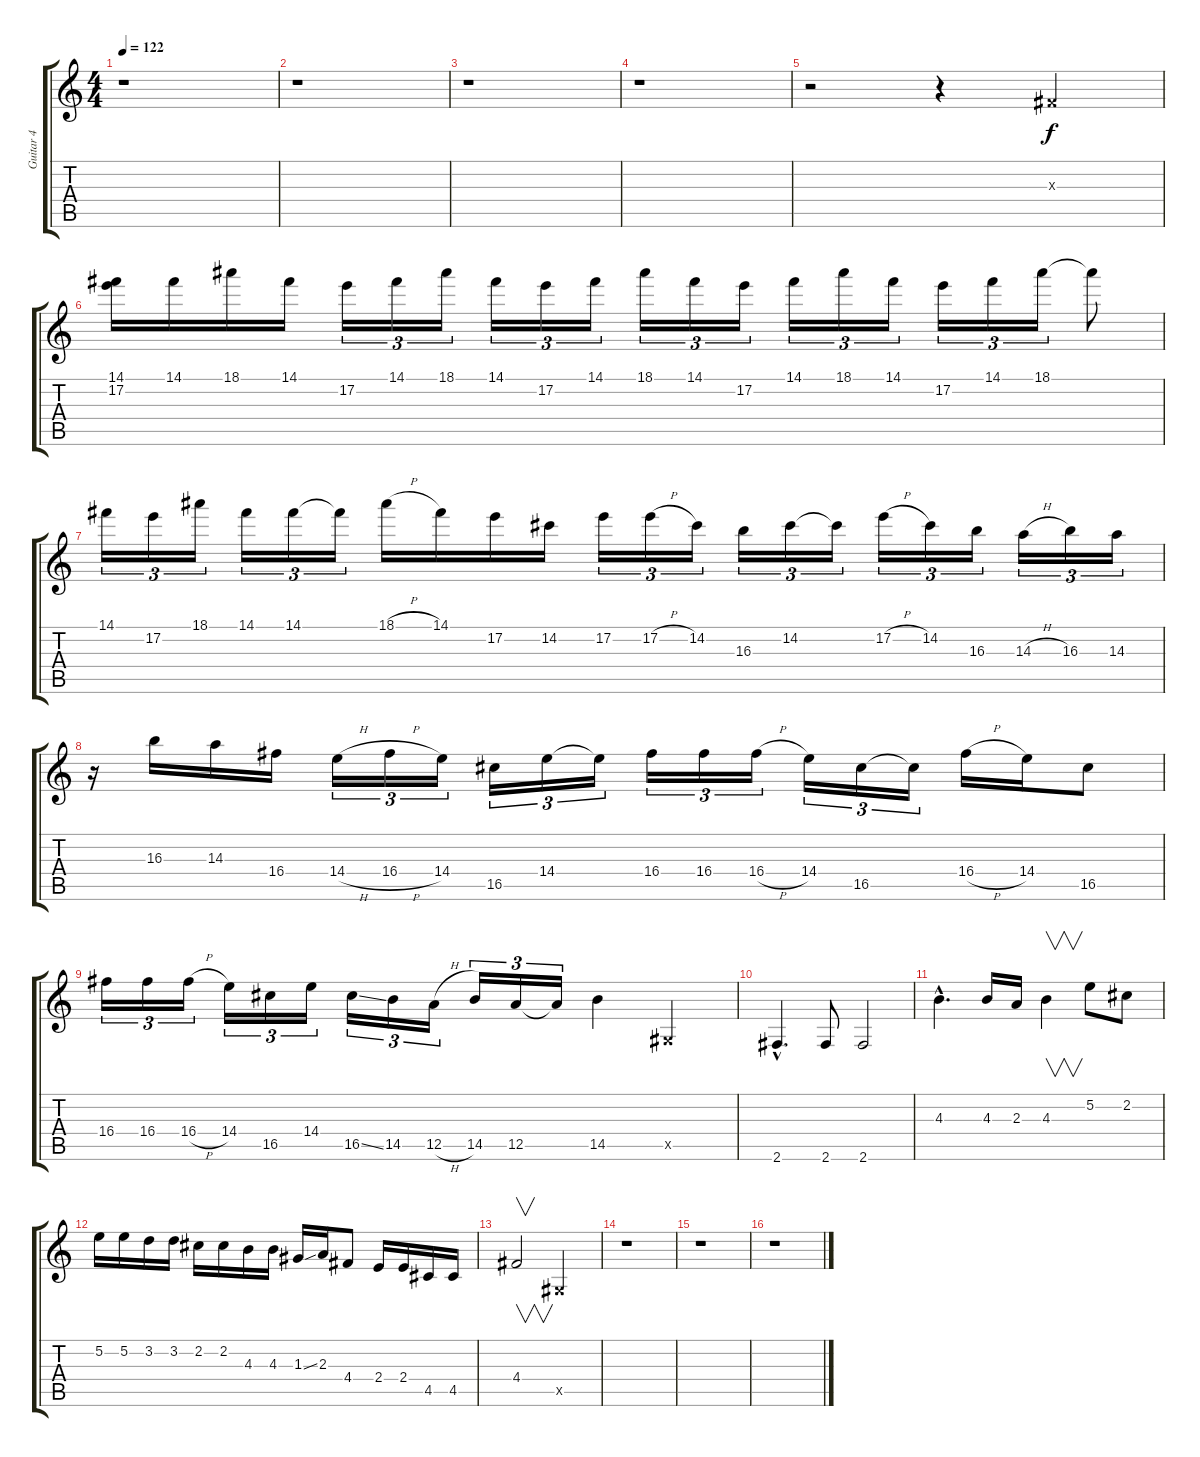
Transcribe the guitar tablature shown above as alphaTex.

\track ("Guitar 4" "Guitar 4") {instrument distortionguitar}
\staff {score tabs}
\tuning (E4 B3 G3 D3 A2 E2) {hide}
\ts (4 4)
\tempo 122
\clef g2
\ks c
r.1{dy f} |
r.1 |
r.1 |
r.1 |
r.2 r.4 -1.3{x}.4 |
(14.1 17.2).16 14.1.16 18.1.16 14.1.16 17.2.16{tu (3 2)} 14.1.16{tu (3 2)} 18.1.16{tu (3 2)} 14.1.16{tu (3 2)} 17.2.16{tu (3 2)} 14.1.16{tu (3 2)} 18.1.16{tu (3 2)} 14.1.16{tu (3 2)} 17.2.16{tu (3 2)} 14.1.16{tu (3 2)} 18.1.16{tu (3 2)} 14.1.16{tu (3 2)} 17.2.16{tu (3 2)} 14.1.16{tu (3 2)} 18.1.16{tu (3 2)} 18.1{t}.8 |
14.1.16{tu (3 2)} 17.2.16{tu (3 2)} 18.1.16{tu (3 2)} 14.1.16{tu (3 2)} 14.1.16{tu (3 2)} 14.1{t}.16{tu (3 2)} 18.1{h}.16 14.1.16 17.2.16 14.2.16 17.2.16{tu (3 2)} 17.2{h}.16{tu (3 2)} 14.2.16{tu (3 2)} 16.3.16{tu (3 2)} 14.2.16{tu (3 2)} 14.2{t}.16{tu (3 2)} 17.2{h}.16{tu (3 2)} 14.2.16{tu (3 2)} 16.3.16{tu (3 2)} 14.3{h}.16{tu (3 2)} 16.3.16{tu (3 2)} 14.3.16{tu (3 2)} |
r.16 16.3.16 14.3.16 16.4.16 14.4{h}.16{tu (3 2)} 16.4{h}.16{tu (3 2)} 14.4.16{tu (3 2)} 16.5.16{tu (3 2)} 14.4.16{tu (3 2)} 14.4{t}.16{tu (3 2)} 16.4.16{tu (3 2)} 16.4.16{tu (3 2)} 16.4{h}.16{tu (3 2)} 14.4.16{tu (3 2)} 16.5.16{tu (3 2)} 16.5{t}.16{tu (3 2)} 16.4{h}.16 14.4.16 16.5.8 |
16.4.16{tu (3 2)} 16.4.16{tu (3 2)} 16.4{h}.16{tu (3 2)} 14.4.16{tu (3 2)} 16.5.16{tu (3 2)} 14.4.16{tu (3 2)} 16.5{ss}.16{tu (3 2)} 14.5.16{tu (3 2)} 12.5{h}.16{tu (3 2)} 14.5.16{tu (3 2)} 12.5.16{tu (3 2)} 12.5{t}.16{tu (3 2)} 14.5.4 -1.5{x}.4 |
2.6{hac}.4{d} 2.6.8 2.6.2 |
4.3{hac}.4{d} 4.3.16 2.3.16 4.3.4{v} 5.2.8 2.2.8 |
5.2.16 5.2.16 3.2.16 3.2.16 2.2.16 2.2.16 4.3.16 4.3.16 1.3{ss}.16 2.3.16 4.4.8 2.4.16 2.4.16 4.5.16 4.5.16 |
4.4.2{v} -1.5{x}.2 |
r.1 |
r.1 |
r.1
